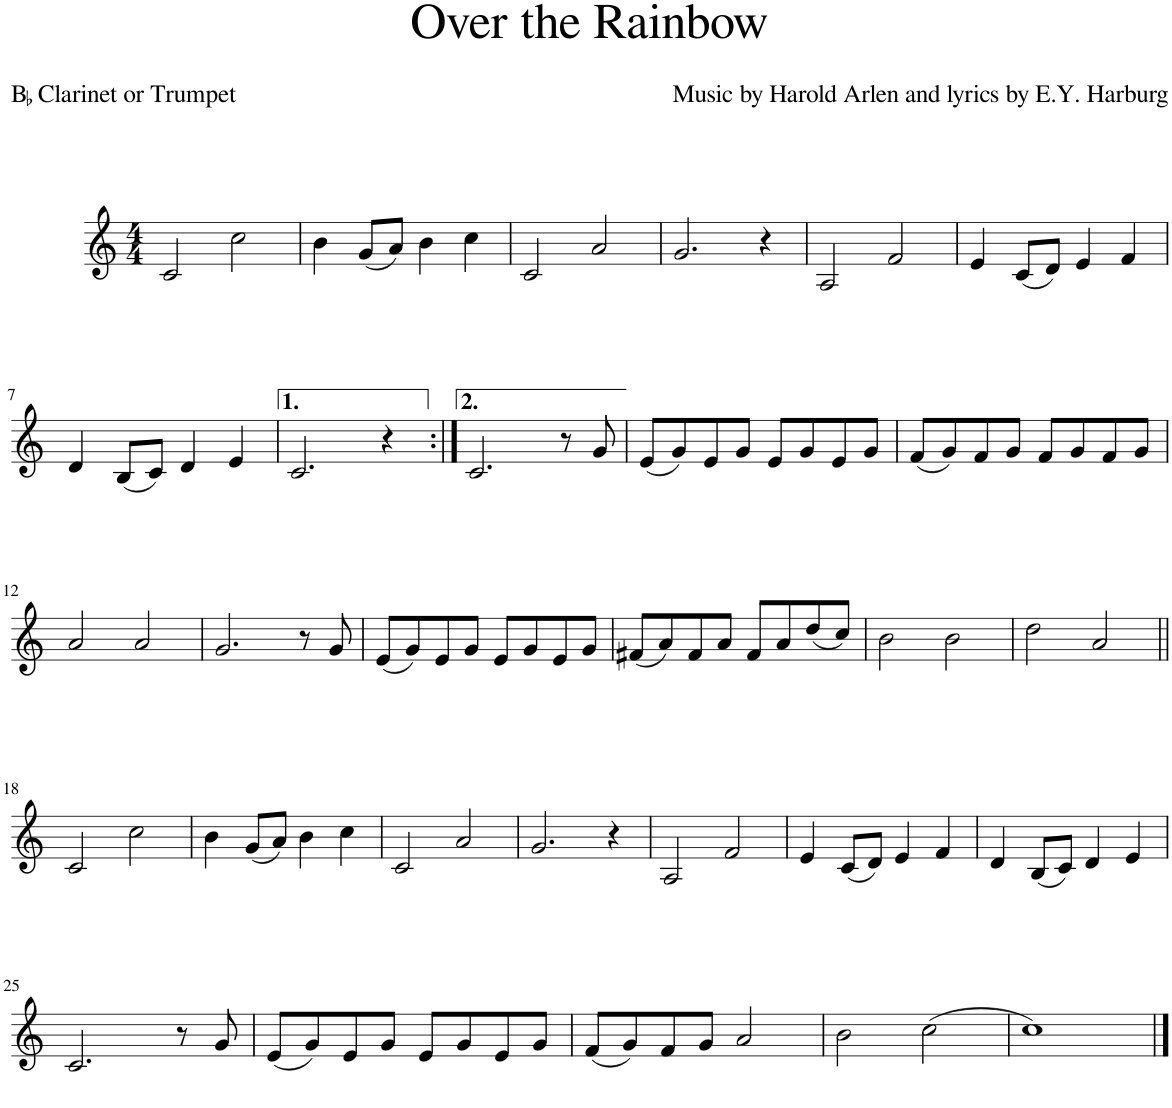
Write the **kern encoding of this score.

**kern
*part1
*staff1
*I"Bb Clarinet
*I'Cl
*clefG2
*Trd1c2
*k[]
*M4/4
=1
2c/
2cc\
=2
4b\
(8g/L
8a/J)
4b\
4cc\
=3
2c/
2a/
=4
2.g/
4r
=5
2A/
2f/
=6
4e/
(8c/L
8d/J)
4e/
4f/
!!LO:LB:g=z
=7
4d/
(8B/L
8c/J)
4d/
4e/
=8
2.c/
4r
=9:|!
2.c/
8r
8g/
=10
(8e/L
8g/)
8e/
8g/J
8e/L
8g/
8e/
8g/J
=11
(8f/L
8g/)
8f/
8g/J
8f/L
8g/
8f/
8g/J
!!LO:LB:g=z
=12
2a/
2a/
=13
2.g/
8r
8g/
=14
(8e/L
8g/)
8e/
8g/J
8e/L
8g/
8e/
8g/J
=15
(8f#X/L
8a/)
8f#/
8a/J
8f#/L
8a/
(8dd/
8cc/J)
=16
2b\
2b\
=17
2dd\
2a/
!!LO:LB:g=z
=18||
2c/
2cc\
=19
4b\
(8g/L
8a/J)
4b\
4cc\
=20
2c/
2a/
=21
2.g/
4r
=22
2A/
2f/
=23
4e/
(8c/L
8d/J)
4e/
4f/
=24
4d/
(8B/L
8c/J)
4d/
4e/
!!LO:LB:g=z
=25
2.c/
8r
8g/
=26
(8e/L
8g/)
8e/
8g/J
8e/L
8g/
8e/
8g/J
=27
(8f/L
8g/)
8f/
8g/J
2a/
=28
2b\
(2cc\
=29
1cc)
==
*-
